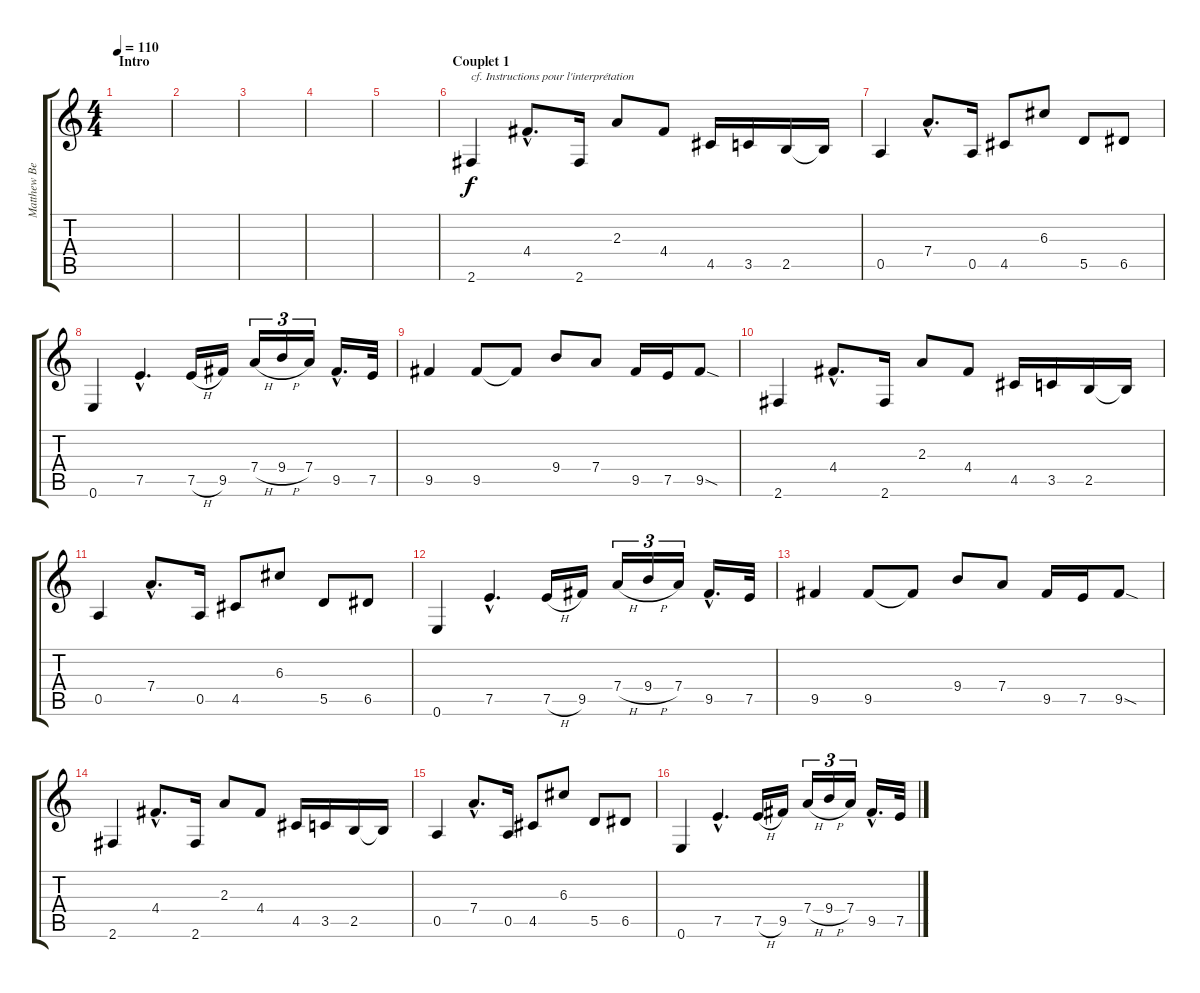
\track ("Matthew Bellamy - Guitare" "Matthew Be") {instrument distortionguitar}
\staff {score tabs}
\tuning (E4 B3 G3 D3 A2 E2) {hide}
\ts (4 4)
\section ("" "Intro")
\tempo 110
\clef g2
\ks c
|
|
|
|
|
\section ("" "Couplet 1")
2.6.4{txt "cf. Instructions pour l'interprétation"} 4.4{hac}.8{d} 2.6.16 2.3.8 4.4.8 4.5.16 3.5.16 2.5.16 2.5{t}.16 |
0.5.4 7.4{hac}.8{d} 0.5.16 4.5.8 6.3.8 5.5.8 6.5.8 |
0.6.4 7.5{hac}.4{d} 7.5{h}.16 9.5.16 7.4{h}.16{tu (3 2)} 9.4{h}.16{tu (3 2)} 7.4.16{tu (3 2)} 9.5{hac}.16{d} 7.5.32 |
9.5.4 9.5.8 9.5{t}.8 9.4.8 7.4.8 9.5.16 7.5.16 9.5{sod}.8 |
2.6.4 4.4{hac}.8{d} 2.6.16 2.3.8 4.4.8 4.5.16 3.5.16 2.5.16 2.5{t}.16 |
0.5.4 7.4{hac}.8{d} 0.5.16 4.5.8 6.3.8 5.5.8 6.5.8 |
0.6.4 7.5{hac}.4{d} 7.5{h}.16 9.5.16 7.4{h}.16{tu (3 2)} 9.4{h}.16{tu (3 2)} 7.4.16{tu (3 2)} 9.5{hac}.16{d} 7.5.32 |
9.5.4 9.5.8 9.5{t}.8 9.4.8 7.4.8 9.5.16 7.5.16 9.5{sod}.8 |
2.6.4 4.4{hac}.8{d} 2.6.16 2.3.8 4.4.8 4.5.16 3.5.16 2.5.16 2.5{t}.16 |
0.5.4 7.4{hac}.8{d} 0.5.16 4.5.8 6.3.8 5.5.8 6.5.8 |
0.6.4 7.5{hac}.4{d} 7.5{h}.16 9.5.16 7.4{h}.16{tu (3 2)} 9.4{h}.16{tu (3 2)} 7.4.16{tu (3 2)} 9.5{hac}.16{d} 7.5.32
